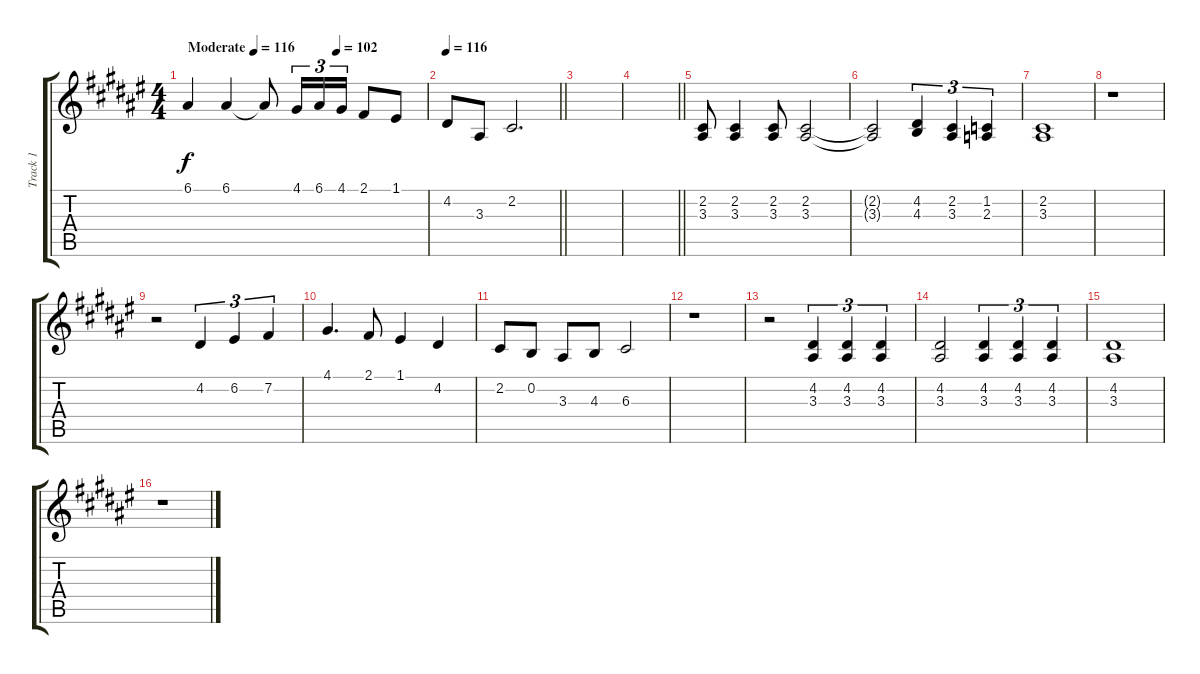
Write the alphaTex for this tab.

\track ("Track 1" "Track 1") {instrument tenorsax}
\staff {score tabs}
\tuning (E4 B3 G3 D3 A2 E2) {hide}
\ts (4 4)
\tempo (116 "Moderate")
\tempo (102 0.625)
\tempo (116 "Moderate")
\clef g2
\ks f#
6.1.4{dy f instrument tenorsax} 6.1.4 6.1{t}.8 4.1.16{tu (3 2)} 6.1.16{tu (3 2)} 4.1.16{tu (3 2)} 2.1.8 1.1.8 |
\tempo 116
\barLineRight lightlight
4.2.8 3.3.8 2.2.2{d} |
|
\barLineRight lightlight
|
(2.2 3.3).8 (2.2 3.3).4 (2.2 3.3).8 (2.2 3.3).2 |
(2.2{t} 3.3{t}).2 (4.2 4.3).4{tu (3 2)} (2.2 3.3).4{tu (3 2)} (1.2 2.3).4{tu (3 2)} |
(2.2 3.3).1 |
r.1 |
r.2 4.2.4{tu (3 2)} 6.2.4{tu (3 2)} 7.2.4{tu (3 2)} |
4.1.4{d} 2.1.8 1.1.4 4.2.4 |
2.2.8 0.2.8 3.3.8 4.3.8 6.3.2 |
r.1 |
r.2 (4.2 3.3).4{tu (3 2)} (4.2 3.3).4{tu (3 2)} (4.2 3.3).4{tu (3 2)} |
(4.2 3.3).2 (4.2 3.3).4{tu (3 2)} (4.2 3.3).4{tu (3 2)} (4.2 3.3).4{tu (3 2)} |
(4.2 3.3).1 |
r.1
